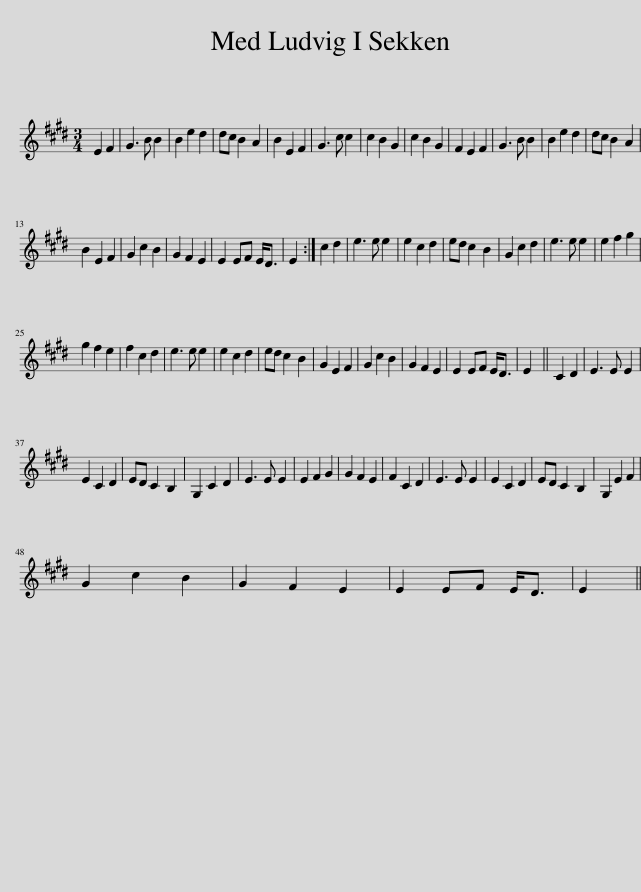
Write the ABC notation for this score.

X:1
L:1/8
M:3/4
I:linebreak $
K:E
V:1 treble
V:1
 E2 F2 | G3 B B2 | B2 e2 d2 | dc B2 A2 | B2 E2 F2 | %5
 G3 c c2 | c2 B2 G2 | c2 B2 G2 | F2 E2 F2 | G3 B B2 | %10
 B2 e2 d2 | dc B2 A2 |$ B2 E2 F2 | G2 c2 B2 | G2 F2 E2 | %15
 E2 EF E<D | E2 :| c2 d2 | e3 e e2 | e2 c2 d2 | %20
 ed c2 B2 | G2 c2 d2 | e3 e e2 | e2 f2 g2 |$ g2 f2 e2 | %25
 f2 c2 d2 | e3 e e2 | e2 c2 d2 | ed c2 B2 | G2 E2 F2 | %30
 G2 c2 B2 | G2 F2 E2 | E2 EF E<D | E2 || C2 D2 | %35
 E3 E E2 |$ E2 C2 D2 | ED C2 B,2 | G,2 C2 D2 | E3 E E2 | %40
 E2 F2 G2 | G2 F2 E2 | F2 C2 D2 | E3 E E2 | E2 C2 D2 | %45
 ED C2 B,2 | G,2 E2 F2 |$ G2 c2 B2 | G2 F2 E2 | E2 EF E<D | %50
 E2 || %51
